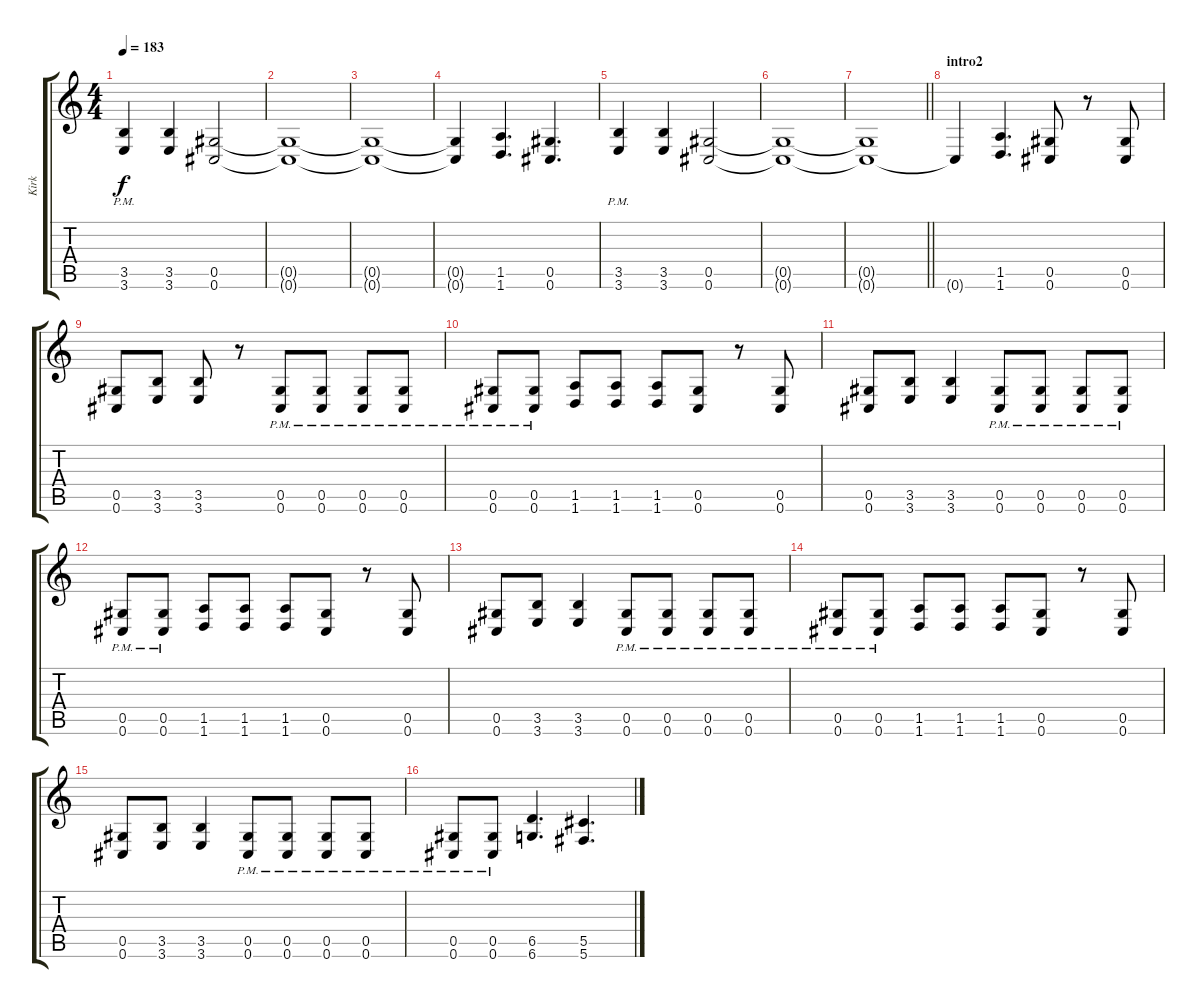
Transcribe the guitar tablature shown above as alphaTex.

\track ("Kirk" "Kirk") {instrument distortionguitar}
\staff {score tabs}
\tuning (Eb4 Bb3 Gb3 Db3 Ab2 Db2) {hide}
\ts (4 4)
\tempo 183
\clef g2
\ks c
(3.5{pm} 3.6{pm}).4{dy f} (3.5 3.6).4 (0.5 0.6).2 |
(0.5{t} 0.6{t}).1 |
(0.5{t} 0.6{t}).1 |
(0.5{t} 0.6{t}).4 (1.5 1.6).4{d} (0.5 0.6).4{d} |
(3.5{pm} 3.6{pm}).4 (3.5 3.6).4 (0.5 0.6).2 |
(0.5{t} 0.6{t}).1 |
\barLineRight lightlight
(0.5{t} 0.6{t}).1 |
\section ("" "intro2")
0.6{t}.4 (1.5 1.6).4{d} (0.5 0.6).8 r.8 (0.5 0.6).8 |
(0.5 0.6).8 (3.5 3.6).8 (3.5 3.6).8 r.8 (0.5{pm} 0.6{pm}).8 (0.5{pm} 0.6{pm}).8 (0.5{pm} 0.6{pm}).8 (0.5{pm} 0.6{pm}).8 |
(0.5{pm} 0.6{pm}).8 (0.5{pm} 0.6{pm}).8 (1.5 1.6).8 (1.5 1.6).8 (1.5 1.6).8 (0.5 0.6).8 r.8 (0.5 0.6).8 |
(0.5 0.6).8 (3.5 3.6).8 (3.5 3.6).4 (0.5{pm} 0.6{pm}).8 (0.5{pm} 0.6{pm}).8 (0.5{pm} 0.6{pm}).8 (0.5{pm} 0.6{pm}).8 |
(0.5{pm} 0.6{pm}).8 (0.5{pm} 0.6{pm}).8 (1.5 1.6).8 (1.5 1.6).8 (1.5 1.6).8 (0.5 0.6).8 r.8 (0.5 0.6).8 |
(0.5 0.6).8 (3.5 3.6).8 (3.5 3.6).4 (0.5{pm} 0.6{pm}).8 (0.5{pm} 0.6{pm}).8 (0.5{pm} 0.6{pm}).8 (0.5{pm} 0.6{pm}).8 |
(0.5{pm} 0.6{pm}).8 (0.5{pm} 0.6{pm}).8 (1.5 1.6).8 (1.5 1.6).8 (1.5 1.6).8 (0.5 0.6).8 r.8 (0.5 0.6).8 |
(0.5 0.6).8 (3.5 3.6).8 (3.5 3.6).4 (0.5{pm} 0.6{pm}).8 (0.5{pm} 0.6{pm}).8 (0.5{pm} 0.6{pm}).8 (0.5{pm} 0.6{pm}).8 |
(0.5{pm} 0.6{pm}).8 (0.5{pm} 0.6{pm}).8 (6.5 6.6).4{d} (5.5 5.6).4{d}
